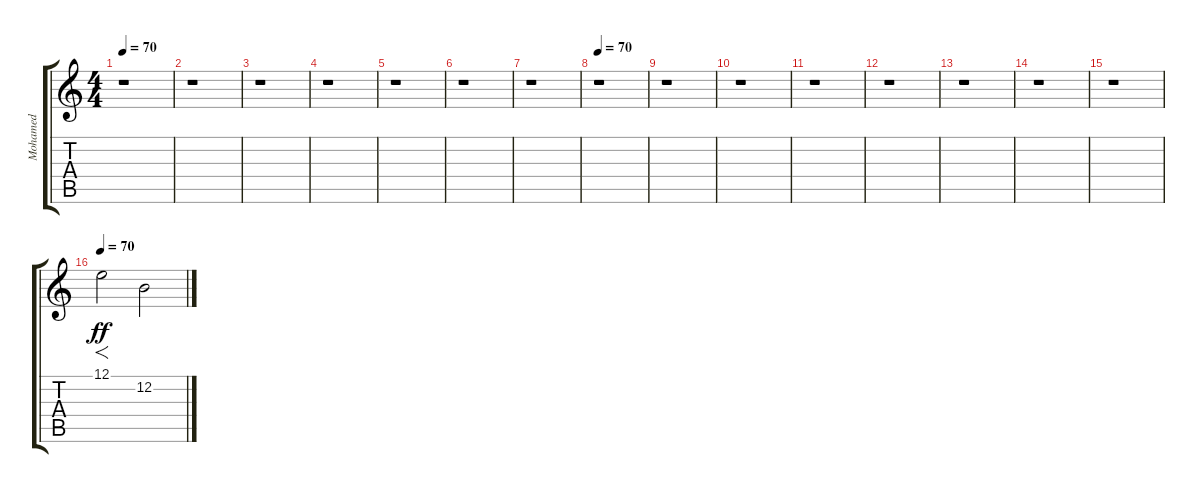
\track ("Mohamed" "Mohamed") {instrument violin}
\staff {score tabs}
\tuning (E4 B3 G3 D3 A2 E2) {hide}
\ts (4 4)
\tempo 70
\clef g2
\ks c
r.1{dy ff} |
r.1 |
r.1 |
r.1 |
r.1 |
r.1 |
r.1 |
\tempo 70
r.1 |
r.1 |
r.1 |
r.1 |
r.1 |
r.1 |
r.1 |
r.1 |
\tempo 70
12.1.2{f} 12.2.2
